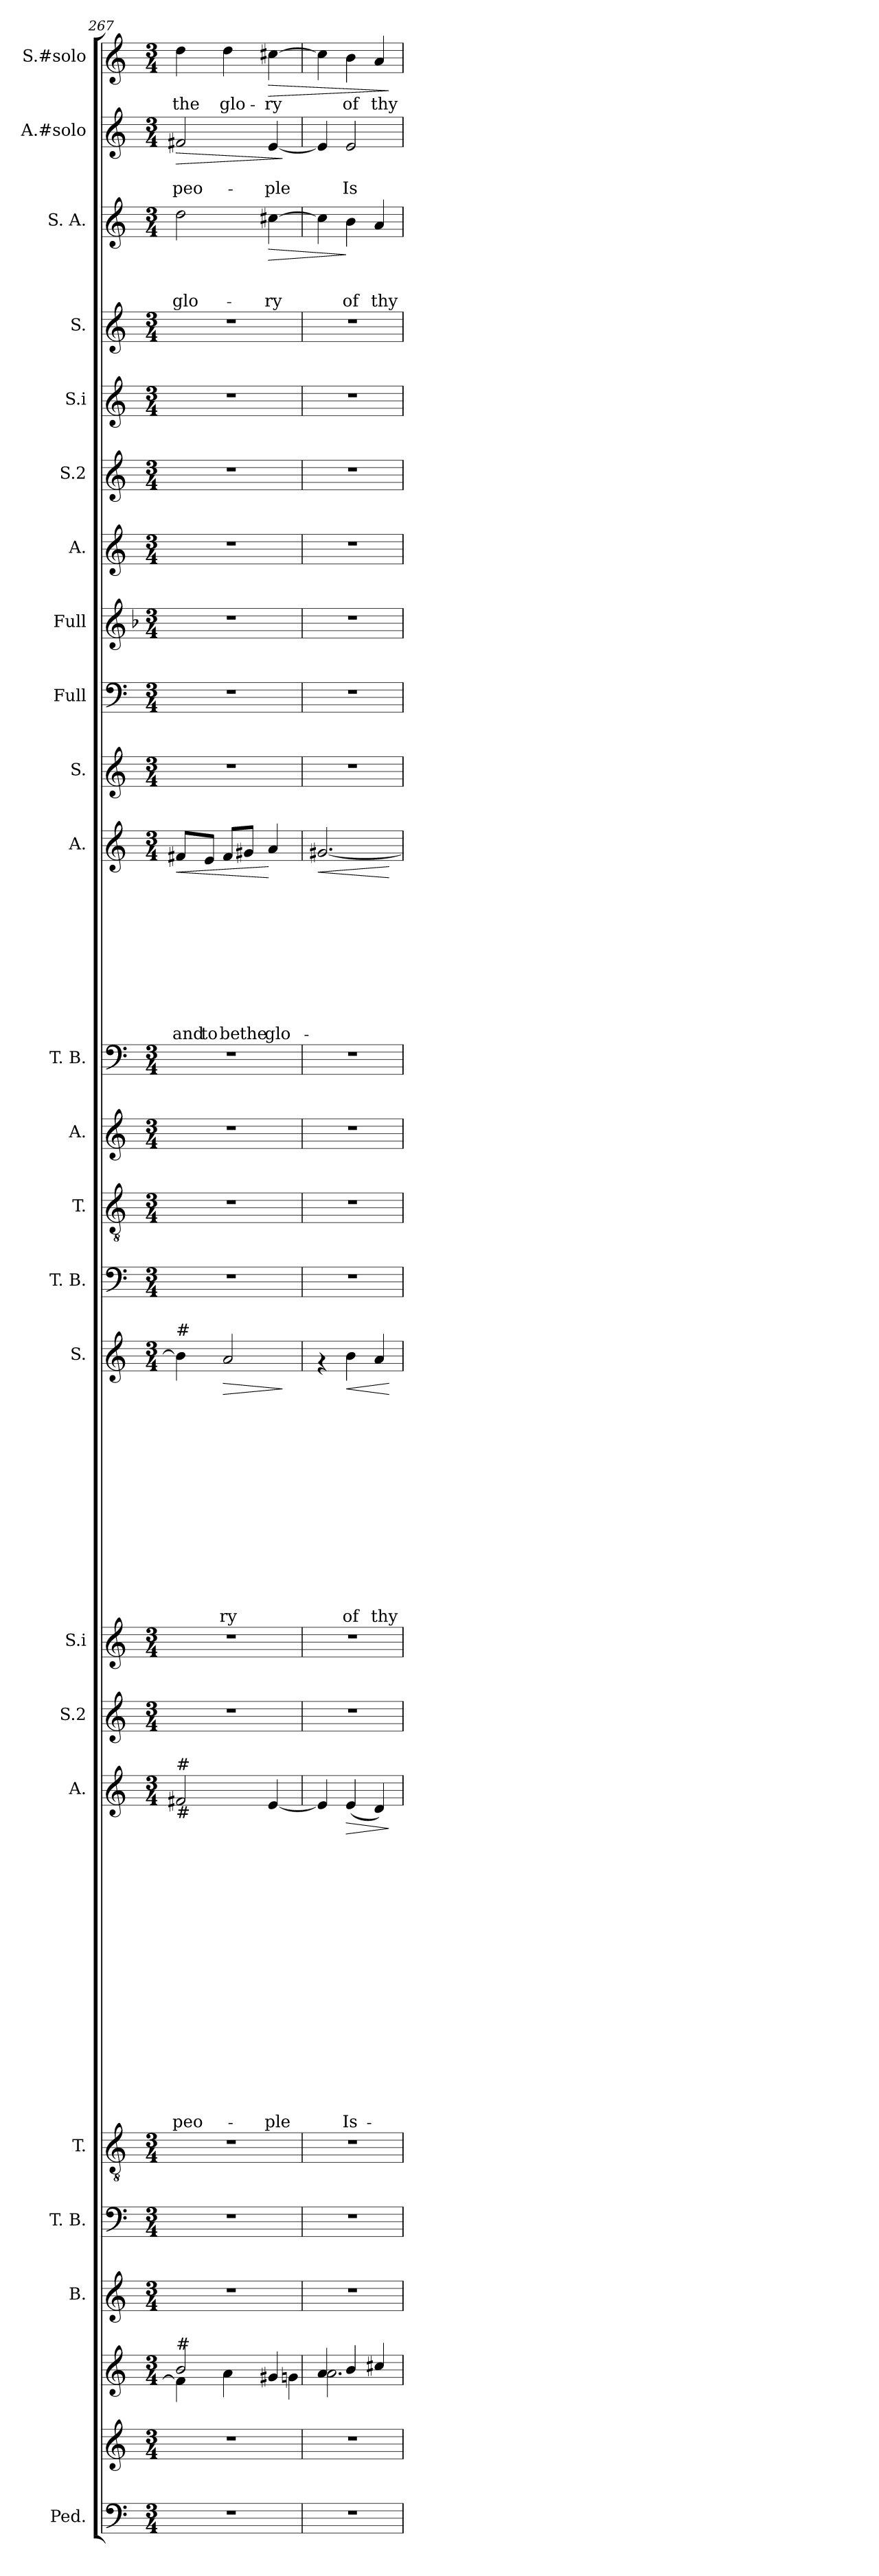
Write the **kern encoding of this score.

**kern	**kern	**kern	**kern	**kern	**kern	**kern	**text	**text	**text	**text	**text	**text	**text	**text	**text	**text	**text	**text	**text	**text	**text	**text	**text	**text	**dynam	**kern	**kern	**kern	**text	**text	**text	**text	**text	**text	**text	**text	**text	**text	**text	**text	**text	**text	**dynam	**kern	**kern	**kern	**kern	**kern	**text	**text	**text	**text	**text	**text	**text	**text	**text	**text	**dynam	**kern	**kern	**kern	**kern	**kern	**kern	**kern	**kern	**text	**text	**text	**dynam	**kern	**text	**text	**dynam	**kern	**text	**dynam
*part25	*part24	*part23	*part22	*part21	*part20	*part19	*part19	*part19	*part19	*part19	*part19	*part19	*part19	*part19	*part19	*part19	*part19	*part19	*part19	*part19	*part19	*part19	*part19	*part19	*part19	*part18	*part17	*part16	*part16	*part16	*part16	*part16	*part16	*part16	*part16	*part16	*part16	*part16	*part16	*part16	*part16	*part16	*part16	*part15	*part14	*part13	*part12	*part11	*part11	*part11	*part11	*part11	*part11	*part11	*part11	*part11	*part11	*part11	*part11	*part10	*part9	*part8	*part7	*part6	*part5	*part4	*part3	*part3	*part3	*part3	*part3	*part2	*part2	*part2	*part2	*part1	*part1	*part1
*staff25	*staff24	*staff23	*staff22	*staff21	*staff20	*staff19	*staff19	*staff19	*staff19	*staff19	*staff19	*staff19	*staff19	*staff19	*staff19	*staff19	*staff19	*staff19	*staff19	*staff19	*staff19	*staff19	*staff19	*staff19	*staff19	*staff18	*staff17	*staff16	*staff16	*staff16	*staff16	*staff16	*staff16	*staff16	*staff16	*staff16	*staff16	*staff16	*staff16	*staff16	*staff16	*staff16	*staff16	*staff15	*staff14	*staff13	*staff12	*staff11	*staff11	*staff11	*staff11	*staff11	*staff11	*staff11	*staff11	*staff11	*staff11	*staff11	*staff11	*staff10	*staff9	*staff8	*staff7	*staff6	*staff5	*staff4	*staff3	*staff3	*staff3	*staff3	*staff3	*staff2	*staff2	*staff2	*staff2	*staff1	*staff1	*staff1
*I"Ped.	*	*	*I"B.	*I"T. B.	*I"T.	*I"A.	*	*	*	*	*	*	*	*	*	*	*	*	*	*	*	*	*	*	*	*I"S.2	*I"S.i	*I"S.	*	*	*	*	*	*	*	*	*	*	*	*	*	*	*	*I"T. B.	*I"T.	*I"A.	*I"T. B.	*I"A.	*	*	*	*	*	*	*	*	*	*	*	*I"S.	*I"Full	*I"Full	*I"A.	*I"S.2	*I"S.i	*I"S.	*I"S. A.	*	*	*	*	*I"A.#solo	*	*	*	*I"S.#solo	*	*
*I'Ped.	*	*	*	*I'T. B.	*I'T.	*I'A.	*	*	*	*	*	*	*	*	*	*	*	*	*	*	*	*	*	*	*	*I'S.2	*I'S.i	*I'S.	*	*	*	*	*	*	*	*	*	*	*	*	*	*	*	*I'T. B.	*I'T.	*	*I'T. B.	*I'A.	*	*	*	*	*	*	*	*	*	*	*	*I'S.	*	*	*I'A.	*I'S.2	*I'S.i	*I'S.	*I'S. A.	*	*	*	*	*I'A.#solo	*	*	*	*I'S.#solo	*	*
*clefF4	*clefG2	*clefG2	*clefG2	*clefF4	*clefGv2	*clefG2	*	*	*	*	*	*	*	*	*	*	*	*	*	*	*	*	*	*	*	*clefG2	*clefG2	*clefG2	*	*	*	*	*	*	*	*	*	*	*	*	*	*	*	*clefF4	*clefGv2	*clefG2	*clefF4	*clefG2	*	*	*	*	*	*	*	*	*	*	*	*clefG2	*clefF4	*clefG2	*clefG2	*clefG2	*clefG2	*clefG2	*clefG2	*	*	*	*	*clefG2	*	*	*	*clefG2	*	*
*	*	*	*	*	*	*	*	*	*	*	*	*	*	*	*	*	*	*	*	*	*	*	*	*	*	*	*	*	*	*	*	*	*	*	*	*	*	*	*	*	*	*	*	*	*	*	*	*	*	*	*	*	*	*	*	*	*	*	*	*	*	*ITrd3c5	*	*	*	*	*	*	*	*	*	*	*	*	*	*	*	*
*k[]	*k[]	*k[]	*k[]	*k[]	*k[]	*k[]	*	*	*	*	*	*	*	*	*	*	*	*	*	*	*	*	*	*	*	*k[]	*k[]	*k[]	*	*	*	*	*	*	*	*	*	*	*	*	*	*	*	*k[]	*k[]	*k[]	*k[]	*k[]	*	*	*	*	*	*	*	*	*	*	*	*k[]	*k[]	*k[]	*k[]	*k[]	*k[]	*k[]	*k[]	*	*	*	*	*k[]	*	*	*	*k[]	*	*
*C:	*C:	*C:	*C:	*C:	*C:	*C:	*	*	*	*	*	*	*	*	*	*	*	*	*	*	*	*	*	*	*	*C:	*C:	*C:	*	*	*	*	*	*	*	*	*	*	*	*	*	*	*	*C:	*C:	*C:	*C:	*C:	*	*	*	*	*	*	*	*	*	*	*	*C:	*C:	*C:	*C:	*C:	*C:	*C:	*C:	*	*	*	*	*C:	*	*	*	*C:	*	*
*M3/4	*M3/4	*M3/4	*M3/4	*M3/4	*M3/4	*M3/4	*	*	*	*	*	*	*	*	*	*	*	*	*	*	*	*	*	*	*	*M3/4	*M3/4	*M3/4	*	*	*	*	*	*	*	*	*	*	*	*	*	*	*	*M3/4	*M3/4	*M3/4	*M3/4	*M3/4	*	*	*	*	*	*	*	*	*	*	*	*M3/4	*M3/4	*M3/4	*M3/4	*M3/4	*M3/4	*M3/4	*M3/4	*	*	*	*	*M3/4	*	*	*	*M3/4	*	*
=267	=267	=267	=267	=267	=267	=267	=267	=267	=267	=267	=267	=267	=267	=267	=267	=267	=267	=267	=267	=267	=267	=267	=267	=267	=267	=267	=267	=267	=267	=267	=267	=267	=267	=267	=267	=267	=267	=267	=267	=267	=267	=267	=267	=267	=267	=267	=267	=267	=267	=267	=267	=267	=267	=267	=267	=267	=267	=267	=267	=267	=267	=267	=267	=267	=267	=267	=267	=267	=267	=267	=267	=267	=267	=267	=267	=267	=267	=267
*	*	*^	*	*	*	*	*	*	*	*	*	*	*	*	*	*	*	*	*	*	*	*	*	*	*	*	*	*	*	*	*	*	*	*	*	*	*	*	*	*	*	*	*	*	*	*	*	*	*	*	*	*	*	*	*	*	*	*	*	*	*	*	*	*	*	*	*	*	*	*	*	*	*	*	*	*	*	*
!	!	!	!	!	!	!	!	!	!	!	!	!	!	!	!	!	!	!	!	!	!	!	!	!	!	!	!	!	!LO:TX:a:t=#	!	!	!	!	!	!	!	!	!	!	!	!	!	!	!	!	!	!	!	!	!	!	!	!	!	!	!	!	!	!	!	!	!	!	!	!	!	!	!	!	!	!	!	!	!	!	!	!	!	!
!	!	!	!	!	!	!	!LO:TX:a:t=#	!	!	!	!	!	!	!	!	!	!	!	!	!	!	!	!	!	!	!	!	!	!	!	!	!	!	!	!	!	!	!	!	!	!	!	!	!	!	!	!	!	!	!	!	!	!	!	!	!	!	!	!	!	!	!	!	!	!	!	!	!	!	!	!	!	!	!	!	!	!	!	!
!	!	!	!	!	!	!	!LO:TX:b:t=#	!	!	!	!	!	!	!	!	!	!	!	!	!	!	!	!	!	!	!	!	!	!	!	!	!	!	!	!	!	!	!	!	!	!	!	!	!	!	!	!	!	!	!	!	!	!	!	!	!	!	!	!	!	!	!	!	!	!	!	!	!	!	!	!	!	!	!	!	!	!	!	!
!	!	!LO:TX:a:t=#	!	!	!	!	!	!	!	!	!	!	!	!	!	!	!	!	!	!	!	!	!	!	!	!	!	!	!	!	!	!	!	!	!	!	!	!	!	!	!	!	!	!	!	!	!	!	!	!	!	!	!	!	!	!	!	!	!	!	!	!	!	!	!	!	!	!	!	!	!	!	!	!	!	!	!	!	!
!	!	!	!	!	!	!	!	!	!	!	!	!	!	!	!	!	!	!	!	!	!	!	!	!	!LO:LY:b	!	!	!	!	!	!	!	!	!	!	!	!	!	!	!	!	!	!	!	!	!	!	!	!	!	!	!	!	!	!	!	!	!	!LO:LY:b	!LO:HP:b	!	!	!	!	!	!	!	!	!	!	!LO:LY:b	!	!	!	!LO:LY:b	!LO:HP:b	!	!LO:LY:b	!
2.r	2.r	2b/	4f#\]	2.r	2.r	2.r	2f#X/	.	.	.	.	.	.	.	.	.	.	.	.	.	.	.	.	.	peo-	.	2.r	2.r	4b\]	.	.	.	.	.	.	.	.	.	.	.	.	.	.	.	2.r	2.r	2.r	2.r	8f#X/L	.	.	.	.	.	.	.	.	.	and	<	2.r	2.r	2.r	2.r	2.r	2.r	2.r	2dd\	.	.	glo-	.	2f#X/	.	peo-	>	4dd\	the	.
!	!	!	!	!	!	!	!	!	!	!	!	!	!	!	!	!	!	!	!	!	!	!	!	!	!	!	!	!	!	!	!	!	!	!	!	!	!	!	!	!	!	!	!	!	!	!	!	!	!	!	!	!	!	!	!	!	!	!	!LO:LY:b	!	!	!	!	!	!	!	!	!	!	!	!	!	!	!	!	!	!	!	!
.	.	.	.	.	.	.	.	.	.	.	.	.	.	.	.	.	.	.	.	.	.	.	.	.	.	.	.	.	.	.	.	.	.	.	.	.	.	.	.	.	.	.	.	.	.	.	.	.	8e/J	.	.	.	.	.	.	.	.	.	to	.	.	.	.	.	.	.	.	.	.	.	.	.	.	.	.	.	.	.	.
!	!	!	!	!	!	!	!	!	!	!	!	!	!	!	!	!	!	!	!	!	!	!	!	!	!	!	!	!	!	!	!	!	!	!	!	!	!	!	!	!	!	!	!LO:LY:b	!LO:HP:b	!	!	!	!	!	!	!	!	!	!	!	!	!	!	!LO:LY:b	!	!	!	!	!	!	!	!	!	!	!	!	!	!	!	!	!	!	!LO:LY:b	!
.	.	.	4a\	.	.	.	.	.	.	.	.	.	.	.	.	.	.	.	.	.	.	.	.	.	.	.	.	.	2a/	.	.	.	.	.	.	.	.	.	.	.	.	.	-ry	>	.	.	.	.	8f#/L	.	.	.	.	.	.	.	.	.	be	.	.	.	.	.	.	.	.	.	.	.	.	.	.	.	.	.	4dd\	glo-	.
!	!	!	!	!	!	!	!	!	!	!	!	!	!	!	!	!	!	!	!	!	!	!	!	!	!	!	!	!	!	!	!	!	!	!	!	!	!	!	!	!	!	!	!	!	!	!	!	!	!	!	!	!	!	!	!	!	!	!	!LO:LY:b	!	!	!	!	!	!	!	!	!	!	!	!	!	!	!	!	!	!	!	!
.	.	.	.	.	.	.	.	.	.	.	.	.	.	.	.	.	.	.	.	.	.	.	.	.	.	.	.	.	.	.	.	.	.	.	.	.	.	.	.	.	.	.	.	.	.	.	.	.	8g#X/J	.	.	.	.	.	.	.	.	.	the	.	.	.	.	.	.	.	.	.	.	.	.	.	.	.	.	.	.	.	.
!	!	!	!	!	!	!	!	!	!	!	!	!	!	!	!	!	!	!	!	!	!	!	!	!	!LO:LY:b	!	!	!	!	!	!	!	!	!	!	!	!	!	!	!	!	!	!	!	!	!	!	!	!	!	!	!	!	!	!	!	!	!	!LO:LY:b	!	!	!	!	!	!	!	!	!	!	!	!LO:LY:b	!LO:HP:b	!	!	!LO:LY:b	!	!	!LO:LY:b	!LO:HP:b
.	.	4g#X/	4gn\	.	.	.	[<4e/	.	.	.	.	.	.	.	.	.	.	.	.	.	.	.	.	.	-ple	.	.	.	.	.	.	.	.	.	.	.	.	.	.	.	.	.	.	.	.	.	.	.	4a/	.	.	.	.	.	.	.	.	.	glo-	[	.	.	.	.	.	.	.	[>4cc#X\	.	.	-ry	>	[<4e/	.	-ple	.	[>4cc#X\	-ry	>
*	*	*v	*v	*	*	*	*	*	*	*	*	*	*	*	*	*	*	*	*	*	*	*	*	*	*	*	*	*	*	*	*	*	*	*	*	*	*	*	*	*	*	*	*	*	*	*	*	*	*	*	*	*	*	*	*	*	*	*	*	*	*	*	*	*	*	*	*	*	*	*	*	*	*	*	*	*	*	*	*
.	.	.	.	.	.	.	.	.	.	.	.	.	.	.	.	.	.	.	.	.	.	.	.	.	.	.	.	.	.	.	.	.	.	.	.	.	.	.	.	.	.	.	]	.	.	.	.	.	.	.	.	.	.	.	.	.	.	.	.	.	.	.	.	.	.	.	.	.	.	.	.	.	.	.	]	.	.	.
=268	=268	=268	=268	=268	=268	=268	=268	=268	=268	=268	=268	=268	=268	=268	=268	=268	=268	=268	=268	=268	=268	=268	=268	=268	=268	=268	=268	=268	=268	=268	=268	=268	=268	=268	=268	=268	=268	=268	=268	=268	=268	=268	=268	=268	=268	=268	=268	=268	=268	=268	=268	=268	=268	=268	=268	=268	=268	=268	=268	=268	=268	=268	=268	=268	=268	=268	=268	=268	=268	=268	=268	=268	=268	=268	=268	=268	=268	=268
*	*	*^	*	*	*	*	*	*	*	*	*	*	*	*	*	*	*	*	*	*	*	*	*	*	*	*	*	*	*	*	*	*	*	*	*	*	*	*	*	*	*	*	*	*	*	*	*	*	*	*	*	*	*	*	*	*	*	*	*	*	*	*	*	*	*	*	*	*	*	*	*	*	*	*	*	*	*	*
!	!	!	!	!	!	!	!	!	!	!	!	!	!	!	!	!	!	!	!	!	!	!	!	!	!	!	!	!	!	!	!	!	!	!	!	!	!	!	!	!	!	!	!	!	!	!	!	!	!	!	!	!	!	!	!	!	!	!	!	!LO:HP:b	!	!	!	!	!	!	!	!	!	!	!	!	!	!	!	!	!	!	!
2.r	2.r	4a/	2.a\	2.r	2.r	2.r	4e/]	.	.	.	.	.	.	.	.	.	.	.	.	.	.	.	.	.	.	.	2.r	2.r	4rf	.	.	.	.	.	.	.	.	.	.	.	.	.	.	.	2.r	2.r	2.r	2.r	[<2.g#X/	.	.	.	.	.	.	.	.	.	.	<	2.r	2.r	2.r	2.r	2.r	2.r	2.r	4cc#\]	.	.	.	.	4e/]	.	.	.	4cc#\]	.	.
!	!	!	!	!	!	!	!	!	!	!	!	!	!	!	!	!	!	!	!	!	!	!	!	!	!LO:LY:b	!LO:HP:b	!	!	!	!	!	!	!	!	!	!	!	!	!	!	!	!	!LO:LY:b	!LO:HP:b	!	!	!	!	!	!	!	!	!	!	!	!	!	!	!	!	!	!	!	!	!	!	!	!	!	!	!LO:LY:b	!	!	!	!LO:LY:b	!	!	!LO:LY:b	!
.	.	4b/	.	.	.	.	(<4e/	.	.	.	.	.	.	.	.	.	.	.	.	.	.	.	.	.	Is-	>	.	.	4b\	.	.	.	.	.	.	.	.	.	.	.	.	.	of	<	.	.	.	.	.	.	.	.	.	.	.	.	.	.	.	.	.	.	.	.	.	.	.	4b\	.	.	of	]	2e/	.	Is-	.	4b\	of	.
!	!	!	!	!	!	!	!	!	!	!	!	!	!	!	!	!	!	!	!	!	!	!	!	!	!	!	!	!	!	!	!	!	!	!	!	!	!	!	!	!	!	!	!LO:LY:b	!	!	!	!	!	!	!	!	!	!	!	!	!	!	!	!	!	!	!	!	!	!	!	!	!	!	!	!LO:LY:b	!	!	!	!	!	!	!LO:LY:b	!
.	.	4cc#X/	.	.	.	.	4d/)	.	.	.	.	.	.	.	.	.	.	.	.	.	.	.	.	.	.	.	.	.	4a/	.	.	.	.	.	.	.	.	.	.	.	.	.	thy	.	.	.	.	.	.	.	.	.	.	.	.	.	.	.	.	.	.	.	.	.	.	.	.	4a/	.	.	thy	.	.	.	.	.	4a/	thy	.
*	*	*v	*v	*	*	*	*	*	*	*	*	*	*	*	*	*	*	*	*	*	*	*	*	*	*	*	*	*	*	*	*	*	*	*	*	*	*	*	*	*	*	*	*	*	*	*	*	*	*	*	*	*	*	*	*	*	*	*	*	*	*	*	*	*	*	*	*	*	*	*	*	*	*	*	*	*	*	*	*
.	.	.	.	.	.	.	.	.	.	.	.	.	.	.	.	.	.	.	.	.	.	.	.	.	]	.	.	.	.	.	.	.	.	.	.	.	.	.	.	.	.	.	[	.	.	.	.	.	.	.	.	.	.	.	.	.	.	.	[	.	.	.	.	.	.	.	.	.	.	.	.	.	.	.	.	.	.	]
=	=	=	=	=	=	=	=	=	=	=	=	=	=	=	=	=	=	=	=	=	=	=	=	=	=	=	=	=	=	=	=	=	=	=	=	=	=	=	=	=	=	=	=	=	=	=	=	=	=	=	=	=	=	=	=	=	=	=	=	=	=	=	=	=	=	=	=	=	=	=	=	=	=	=	=	=	=	=
*-	*-	*-	*-	*-	*-	*-	*-	*-	*-	*-	*-	*-	*-	*-	*-	*-	*-	*-	*-	*-	*-	*-	*-	*-	*-	*-	*-	*-	*-	*-	*-	*-	*-	*-	*-	*-	*-	*-	*-	*-	*-	*-	*-	*-	*-	*-	*-	*-	*-	*-	*-	*-	*-	*-	*-	*-	*-	*-	*-	*-	*-	*-	*-	*-	*-	*-	*-	*-	*-	*-	*-	*-	*-	*-	*-	*-	*-	*-
